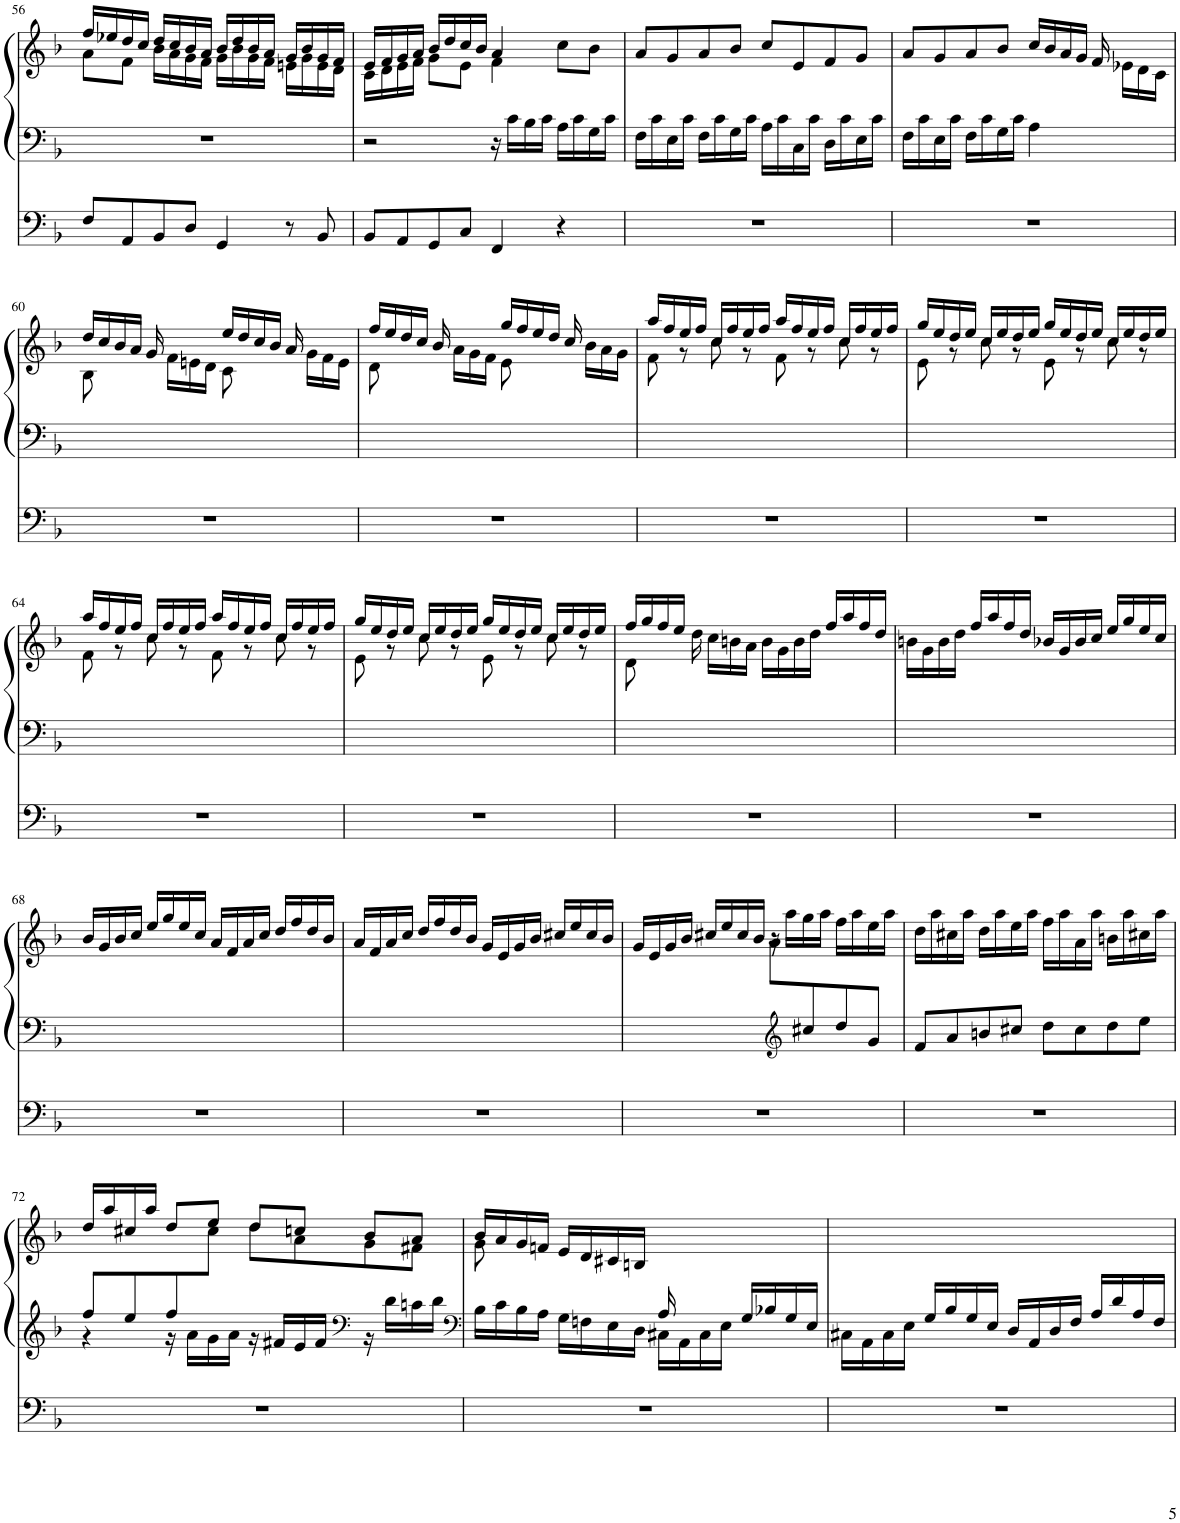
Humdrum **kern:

**kern	**kern	**kern
*part2	*part1	*part1
*staff3	*staff2	*staff1
*I"Organ	*I"Organ	*
!!LO:PB:g=z
*clefF4	*clefF4	*clefG2
*k[b-]	*k[b-]	*k[b-]
*M4/4	*M4/4	*M4/4
=56	=56	=56
*	*	*^
8F/L	1r	16ff/LL	8a\L
.	.	16ee-X/	.
8AA/	.	16dd/	8f\J
.	.	16cc/JJ	.
8BB-/	.	16dd/LL	16b-\LL
.	.	16cc/	16a\
8D/J	.	16b-/	16g\
.	.	16a/JJ	16f\JJ
4GG/	.	16b-/LL	16g\LL
.	.	16dd/	16b-\
.	.	16b-/	16g\
.	.	16a/JJ	16f\JJ
8r	.	16g/LL	16en\LL
.	.	16b-/	16g\
8BB-/	.	16g/	16e\
.	.	16f/JJ	16d\JJ
=57	=57	=57	=57
8BB-/L	2r	16e/LL	16c\LL
.	.	16f/	16d\
8AA/	.	16g/	16e\
.	.	16a/JJ	16f\JJ
8GG/	.	16b-/LL	8g\L
.	.	16dd/	.
8C/J	.	16cc/	8e\J
.	.	16b-/JJ	.
4FF/	16r	4a/	4f\
.	16c\LL	.	.
.	16B-\	.	.
.	16c\JJ	.	.
4r	16A\LL	8cc\L	4ryy
.	16c\	.	.
.	16G\	8b-\J	.
.	16c\JJ	.	.
*	*	*v	*v
=58	=58	=58
1r	16F\LL	8a/L
.	16c\	.
.	16E\	8g/
.	16c\JJ	.
.	16F\LL	8a/
.	16c\	.
.	16G\	8b-/J
.	16c\JJ	.
.	16A\LL	8cc/L
.	16c\	.
.	16C\	8e/
.	16c\JJ	.
.	16D\LL	8f/
.	16c\	.
.	16E\	8g/J
.	16c\JJ	.
=59	=59	=59
1r	16F\LL	8a/L
.	16c\	.
.	16E\	8g/
.	16c\JJ	.
.	16F\LL	8a/
.	16c\	.
.	16G\	8b-/J
.	16c\JJ	.
.	4A\	16cc/LL
.	.	16b-/
.	.	16a/
.	.	16g/JJ
.	4ryy	16f/
.	.	16e-X\LL
.	.	16d\
.	.	16c\JJ
!!LO:LB:g=z
=60	=60	=60
*	*	*^
1r	1ryy	16dd/LL	8B-\
.	.	16cc/	.
.	.	16b-/	8ryy
.	.	16a/JJ	.
.	.	16g/	8ryy
.	.	16f\LL	.
.	.	16en\	8ryy
.	.	16d\JJ	.
.	.	16ee/LL	8c\
.	.	16dd/	.
.	.	16cc/	8ryy
.	.	16b-/JJ	.
.	.	16a/	4ryy
.	.	16g\LL	.
.	.	16f\	.
.	.	16e\JJ	.
=61	=61	=61	=61
1r	1ryy	16ff/LL	8d\
.	.	16ee/	.
.	.	16dd/	4.ryy
.	.	16cc/JJ	.
.	.	16b-/	.
.	.	16a\LL	.
.	.	16g\	.
.	.	16f\JJ	.
.	.	16gg/LL	8e\
.	.	16ff/	.
.	.	16ee/	4.ryy
.	.	16dd/JJ	.
.	.	16cc/	.
.	.	16b-\LL	.
.	.	16a\	.
.	.	16g\JJ	.
=62	=62	=62	=62
1r	1ryy	16aa/LL	8f\
.	.	16ff/	.
.	.	16ee/	8r
.	.	16ff/JJ	.
.	.	16cc/LL	8cc\
.	.	16ff/	.
.	.	16ee/	8r
.	.	16ff/JJ	.
.	.	16aa/LL	8f\
.	.	16ff/	.
.	.	16ee/	8r
.	.	16ff/JJ	.
.	.	16cc/LL	8cc\
.	.	16ff/	.
.	.	16ee/	8r
.	.	16ff/JJ	.
=63	=63	=63	=63
1r	1ryy	16gg/LL	8e\
.	.	16ee/	.
.	.	16dd/	8r
.	.	16ee/JJ	.
.	.	16cc/LL	8cc\
.	.	16ee/	.
.	.	16dd/	8r
.	.	16ee/JJ	.
.	.	16gg/LL	8e\
.	.	16ee/	.
.	.	16dd/	8r
.	.	16ee/JJ	.
.	.	16cc/LL	8cc\
.	.	16ee/	.
.	.	16dd/	8r
.	.	16ee/JJ	.
!!LO:LB:g=z	!!
=64	=64	=64	=64
1r	1ryy	16aa/LL	8f\
.	.	16ff/	.
.	.	16ee/	8r
.	.	16ff/JJ	.
.	.	16cc/LL	8cc\
.	.	16ff/	.
.	.	16ee/	8r
.	.	16ff/JJ	.
.	.	16aa/LL	8f\
.	.	16ff/	.
.	.	16ee/	8r
.	.	16ff/JJ	.
.	.	16cc/LL	8cc\
.	.	16ff/	.
.	.	16ee/	8r
.	.	16ff/JJ	.
=65	=65	=65	=65
1r	1ryy	16gg/LL	8e\
.	.	16ee/	.
.	.	16dd/	8r
.	.	16ee/JJ	.
.	.	16cc/LL	8cc\
.	.	16ee/	.
.	.	16dd/	8r
.	.	16ee/JJ	.
.	.	16gg/LL	8e\
.	.	16ee/	.
.	.	16dd/	8r
.	.	16ee/JJ	.
.	.	16cc/LL	8cc\
.	.	16ee/	.
.	.	16dd/	8r
.	.	16ee/JJ	.
=66	=66	=66	=66
1r	1ryy	16ff/LL	8d\
.	.	16gg/	.
.	.	16ff/	2..ryy
.	.	16ee/JJ	.
.	.	16dd\	.
.	.	16cc\LL	.
.	.	16bn\	.
.	.	16a\JJ	.
.	.	16b\LL	.
.	.	16g\	.
.	.	16b\	.
.	.	16dd\JJ	.
.	.	16ff/LL	.
.	.	16aa/	.
.	.	16ff/	.
.	.	16dd/JJ	.
*	*	*v	*v
=67	=67	=67
1r	1ryy	16bn\LL
.	.	16g\
.	.	16b\
.	.	16dd\JJ
.	.	16ff/LL
.	.	16aa/
.	.	16ff/
.	.	16dd/JJ
.	.	16b-X/LL
.	.	16g/
.	.	16b-/
.	.	16cc/JJ
.	.	16ee/LL
.	.	16gg/
.	.	16ee/
.	.	16cc/JJ
!!LO:LB:g=z
=68	=68	=68
1r	1ryy	16b-/LL
.	.	16g/
.	.	16b-/
.	.	16cc/JJ
.	.	16ee/LL
.	.	16gg/
.	.	16ee/
.	.	16cc/JJ
.	.	16a/LL
.	.	16f/
.	.	16a/
.	.	16cc/JJ
.	.	16dd/LL
.	.	16ff/
.	.	16dd/
.	.	16b-/JJ
=69	=69	=69
1r	1ryy	16a/LL
.	.	16f/
.	.	16a/
.	.	16cc/JJ
.	.	16dd/LL
.	.	16ff/
.	.	16dd/
.	.	16b-/JJ
.	.	16g/LL
.	.	16e/
.	.	16g/
.	.	16b-/JJ
.	.	16cc#X/LL
.	.	16ee/
.	.	16cc#/
.	.	16b-/JJ
=70	=70	=70
*	*	*^
1r	2ryy	16g/LL	2ryy
.	.	16e/	.
.	.	16g/	.
.	.	16b-/JJ	.
.	.	16cc#X/LL	.
.	.	16ee/	.
.	.	16cc#/	.
.	.	16b-/JJ	.
*	*clefG2	*	*
.	8ryy	16r	8a\L
.	.	16aa\LL	.
.	8cc#X/	16gg\	4.ryy
.	.	16aa\JJ	.
.	8dd/	16ff\LL	.
.	.	16aa\	.
.	8g/J	16ee\	.
.	.	16aa\JJ	.
*	*	*v	*v
=71	=71	=71
1r	8f/L	16dd\LL
.	.	16aa\
.	8a/	16cc#X\
.	.	16aa\JJ
.	8bn/	16dd\LL
.	.	16aa\
.	8cc#X/J	16ee\
.	.	16aa\JJ
.	8dd\L	16ff\LL
.	.	16aa\
.	8cc#\	16a\
.	.	16aa\JJ
.	8dd\	16bn\LL
.	.	16aa\
.	8ee\J	16cc#X\
.	.	16aa\JJ
!!LO:LB:g=z
=72	=72	=72
*	*^	*^
*	*	*	*	*^
1r	8ff/L	4r	16dd/LL	2ryy	4.ryy
.	.	.	16aa/	.	.
.	8ee/	.	16cc#X/	.	.
.	.	.	16aa/JJ	.	.
.	8ff/	16r	8dd/L	.	.
.	.	16a\LL	.	.	.
.	8ryy	16g\	8ee/J	.	8cc#\J
.	.	16a\JJ	.	.	.
.	2ryy	16r	8dd/L	8dd\L	2ryy
.	.	16f#X/LL	.	.	.
.	.	16e/	8ccn/J	8a\	.
.	.	16f#/JJ	.	.	.
*	*clefF4	*	*	*	*
.	.	16r	8b-/L	8g\	.
.	.	16d\LL	.	.	.
.	.	16cn\	8a/J	8f#X\J	.
.	.	16d\JJ	.	.	.
*	*	*	*v	*v	*v
=73	=73	=73	=73
*	*clefF4	*	*
*	*	*	*^
1r	2ryy	16B-\LL	16b-/LL	8g\
.	.	16c\	16a/	.
.	.	16B-\	16g/	2..ryy
.	.	16A\JJ	16fn/JJ	.
.	.	16G\LL	16e/LL	.
.	.	16Fn\	16d/	.
.	.	16E\	16c#X/	.
.	.	16D\JJ	16Bn/JJ	.
.	16A/	16C#X\LL	16ryy	.
.	4..ryy	16AA\	16ryy	.
.	.	16C#\	8ryy	.
.	.	16E\JJ	.	.
.	.	16G/LL	4ryy	.
.	.	16B-X/	.	.
.	.	16G/	.	.
.	.	16E/JJ	.	.
*	*v	*v	*	*
*	*	*v	*v
=74	=74	=74
1r	16C#X\LL	1ryy
.	16AA\	.
.	16C#\	.
.	16E\JJ	.
.	16G/LL	.
.	16B-/	.
.	16G/	.
.	16E/JJ	.
.	16D/LL	.
.	16AA/	.
.	16D/	.
.	16F/JJ	.
.	16A/LL	.
.	16d/	.
.	16A/	.
.	16F/JJ	.
=	=	=
*-	*-	*-
